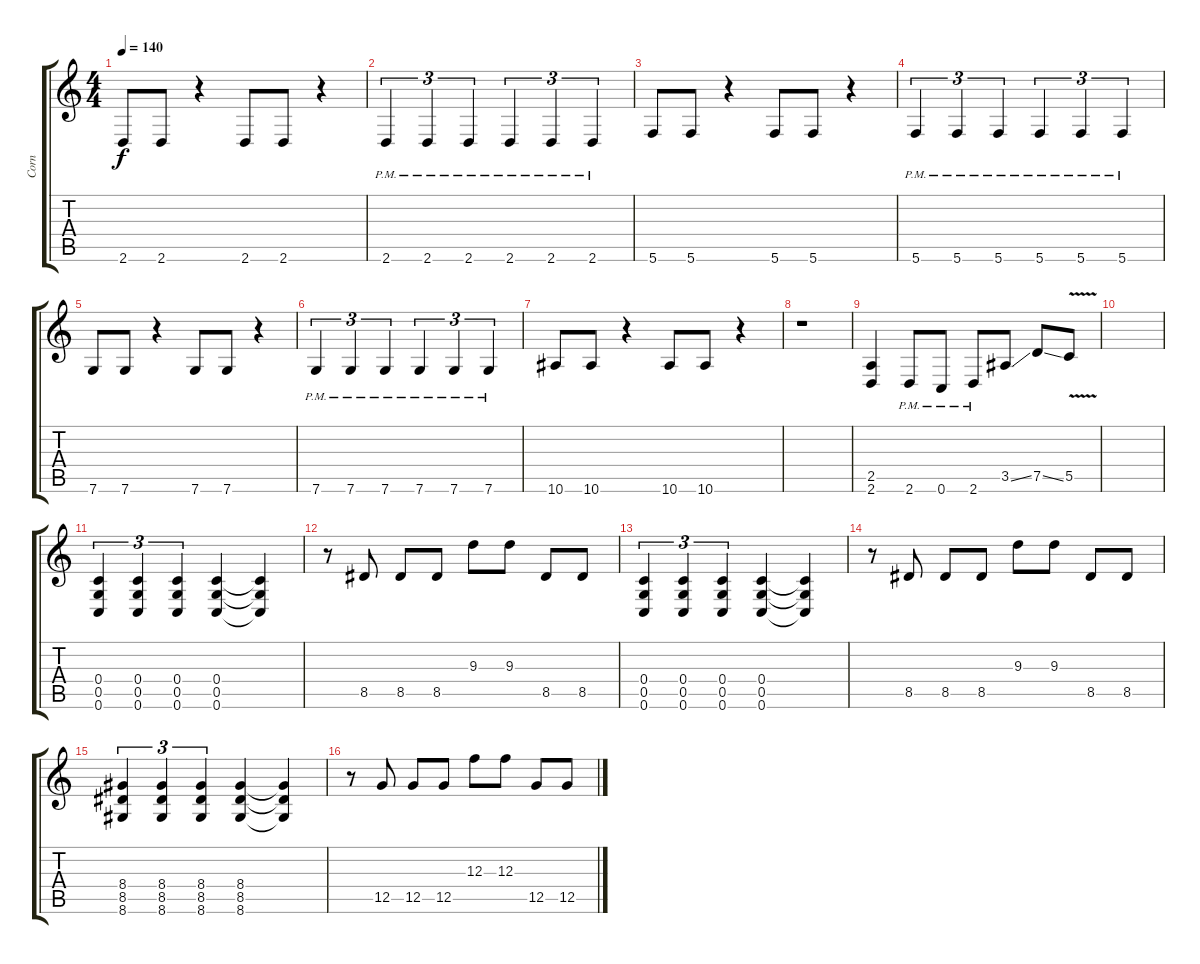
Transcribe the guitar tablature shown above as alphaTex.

\track ("Corn" "Corn") {instrument distortionguitar}
\staff {score tabs}
\tuning (D4 A3 F3 C3 G2 C2) {hide}
\ts (4 4)
\tempo 140
\clef g2
\ks c
2.6.8{dy f} 2.6.8 r.4 2.6.8 2.6.8 r.4 |
2.6{pm}.4{tu (3 2)} 2.6{pm}.4{tu (3 2)} 2.6{pm}.4{tu (3 2)} 2.6{pm}.4{tu (3 2)} 2.6{pm}.4{tu (3 2)} 2.6{pm}.4{tu (3 2)} |
5.6.8 5.6.8 r.4 5.6.8 5.6.8 r.4 |
5.6{pm}.4{tu (3 2)} 5.6{pm}.4{tu (3 2)} 5.6{pm}.4{tu (3 2)} 5.6{pm}.4{tu (3 2)} 5.6{pm}.4{tu (3 2)} 5.6{pm}.4{tu (3 2)} |
7.6.8 7.6.8 r.4 7.6.8 7.6.8 r.4 |
7.6{pm}.4{tu (3 2)} 7.6{pm}.4{tu (3 2)} 7.6{pm}.4{tu (3 2)} 7.6{pm}.4{tu (3 2)} 7.6{pm}.4{tu (3 2)} 7.6{pm}.4{tu (3 2)} |
10.6.8 10.6.8 r.4 10.6.8 10.6.8 r.4 |
r.1 |
(2.5 2.6).4 2.6{pm}.8 0.6{pm}.8 2.6{pm}.8 3.5{ss}.8 7.5{ss}.8 5.5{v}.8 |
|
(0.4 0.5 0.6).4{tu (3 2)} (0.4 0.5 0.6).4{tu (3 2)} (0.4 0.5 0.6).4{tu (3 2)} (0.4 0.5 0.6).4 (0.4{t} 0.5{t} 0.6{t}).4 |
r.8 8.5.8 8.5.8 8.5.8 9.3.8 9.3.8 8.5.8 8.5.8 |
(0.4 0.5 0.6).4{tu (3 2)} (0.4 0.5 0.6).4{tu (3 2)} (0.4 0.5 0.6).4{tu (3 2)} (0.4 0.5 0.6).4 (0.4{t} 0.5{t} 0.6{t}).4 |
r.8 8.5.8 8.5.8 8.5.8 9.3.8 9.3.8 8.5.8 8.5.8 |
(8.4 8.5 8.6).4{tu (3 2)} (8.4 8.5 8.6).4{tu (3 2)} (8.4 8.5 8.6).4{tu (3 2)} (8.4 8.5 8.6).4 (8.4{t} 8.5{t} 8.6{t}).4 |
r.8 12.5.8 12.5.8 12.5.8 12.3.8 12.3.8 12.5.8 12.5.8
